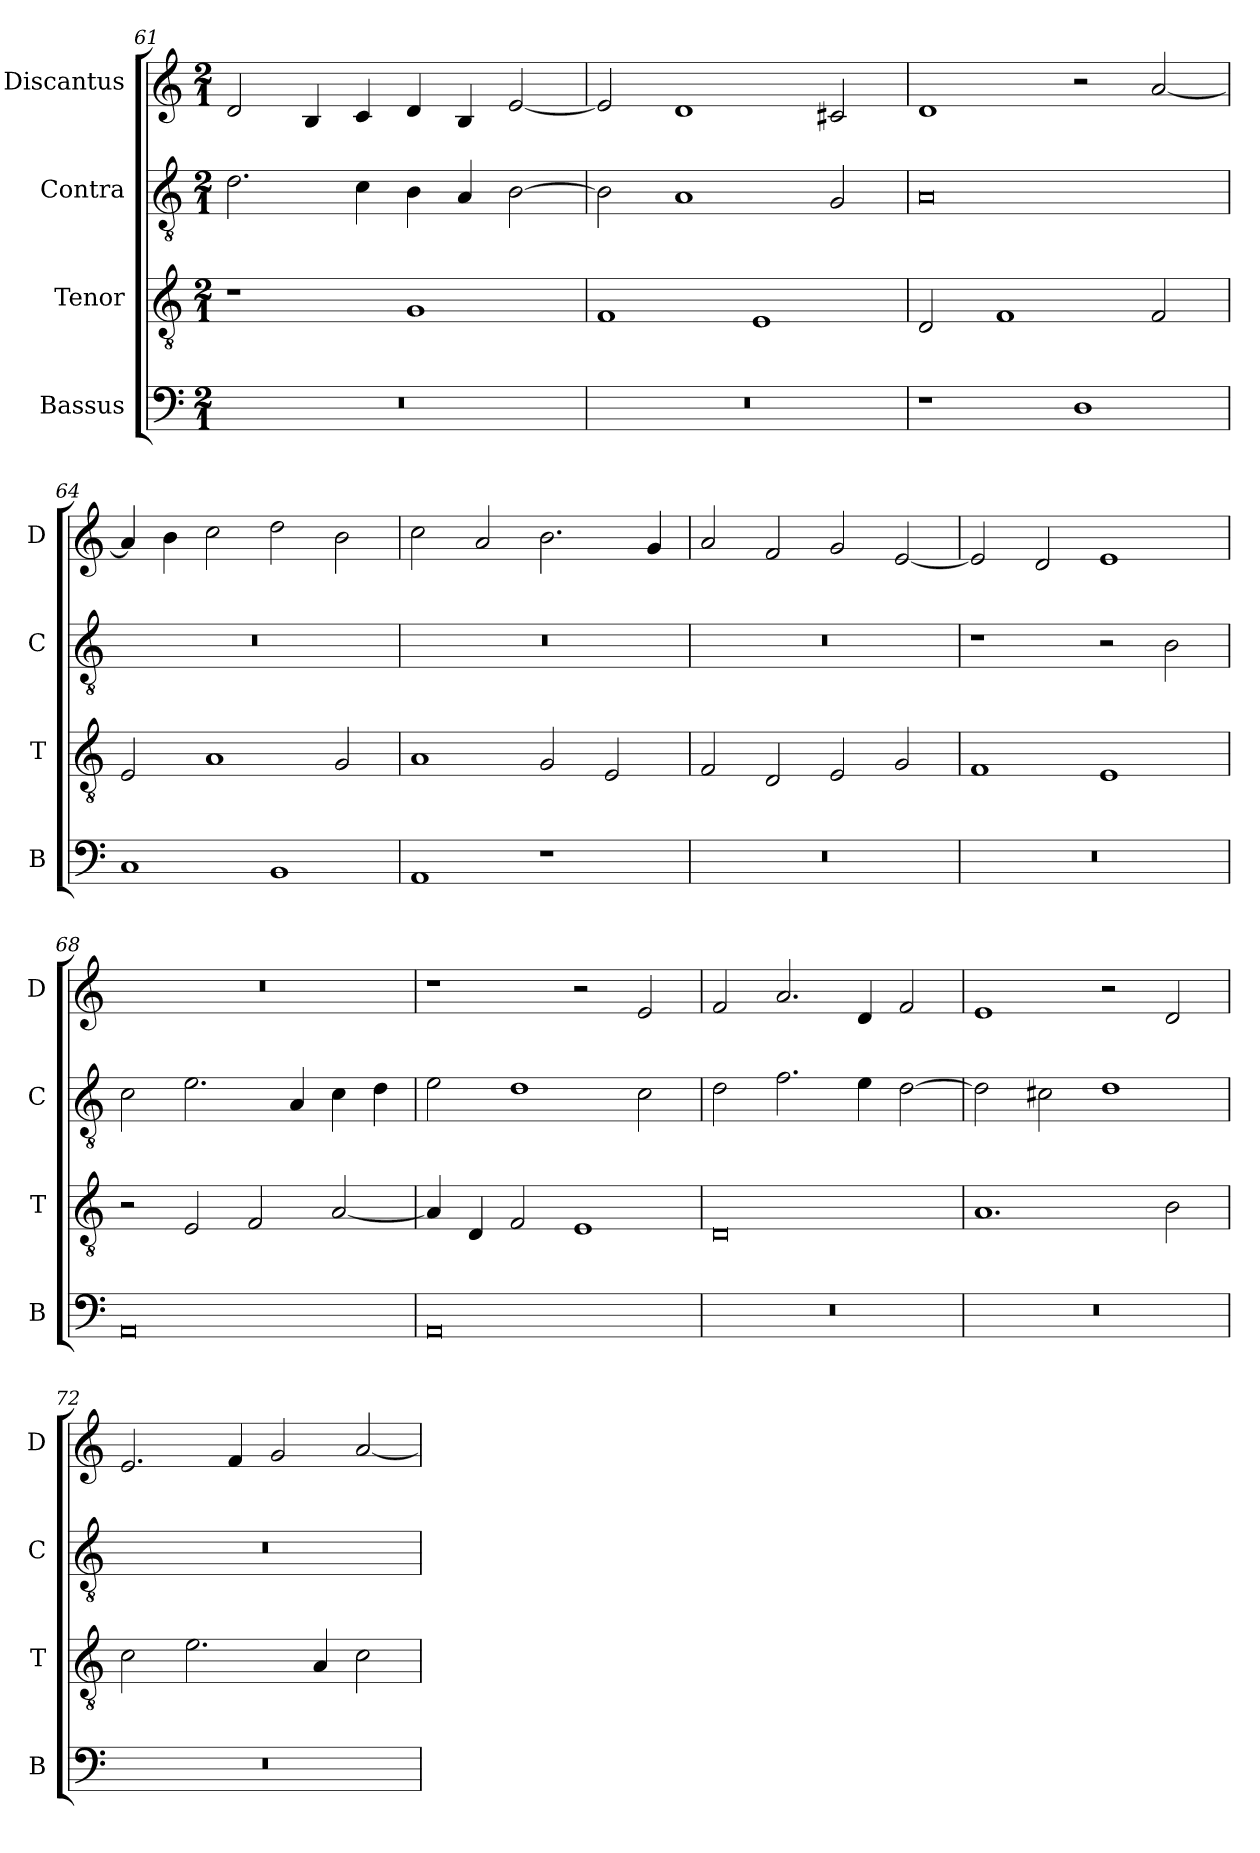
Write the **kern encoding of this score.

**kern	**kern	**kern	**kern
*part4	*part3	*part2	*part1
*staff4	*staff3	*staff2	*staff1
*I"Bassus	*I"Tenor	*I"Contra	*I"Discantus
*I'B	*I'T	*I'C	*I'D
*clefF4	*clefGv2	*clefGv2	*clefG2
*k[]	*k[]	*k[]	*k[]
*M2/1	*M2/1	*M2/1	*M2/1
=61	=61	=61	=61
0r	1r	2.d\	2d/
.	.	.	4B/
.	.	4c\	4c/
.	1G	4B\	4d/
.	.	4A/	4B/
.	.	[2B\	[2e/
=62	=62	=62	=62
0r	1F	2B\]	2e/]
.	.	1A	1d
.	1E	.	.
.	.	2G/	2c#X/
=63	=63	=63	=63
1r	2D/	0A	1d
.	1F	.	.
1D	.	.	2r
.	2F/	.	[2a/
=64	=64	=64	=64
1C	2E/	0r	4a/]
.	.	.	4b\
.	1A	.	2cc\
1BB	.	.	2dd\
.	2G/	.	2b\
=65	=65	=65	=65
1AA	1A	0r	2cc\
.	.	.	2a/
1r	2G/	.	2.b\
.	2E/	.	.
.	.	.	4g/
=66	=66	=66	=66
0r	2F/	0r	2a/
.	2D/	.	2f/
.	2E/	.	2g/
.	2G/	.	[2e/
=67	=67	=67	=67
0r	1F	1r	2e/]
.	.	.	2d/
.	1E	2r	1e
.	.	2B\	.
=68	=68	=68	=68
0AA	2r	2c\	0r
.	2E/	2.e\	.
.	2F/	.	.
.	.	4A/	.
.	[2A/	4c\	.
.	.	4d\	.
=69	=69	=69	=69
0AA	4A/]	2e\	1r
.	4D/	.	.
.	2F/	1d	.
.	1E	.	2r
.	.	2c\	2e/
=70	=70	=70	=70
0r	0D	2d\	2f/
.	.	2.f\	2.a/
.	.	4e\	4d/
.	.	[2d\	2f/
=71	=71	=71	=71
0r	1.A	2d\]	1e
.	.	2c#X\	.
.	.	1d	2r
.	2B\	.	2d/
=72	=72	=72	=72
0r	2c\	0r	2.e/
.	2.e\	.	.
.	.	.	4f/
.	.	.	2g/
.	4A/	.	.
.	2c\	.	[2a/
=	=	=	=
*-	*-	*-	*-
